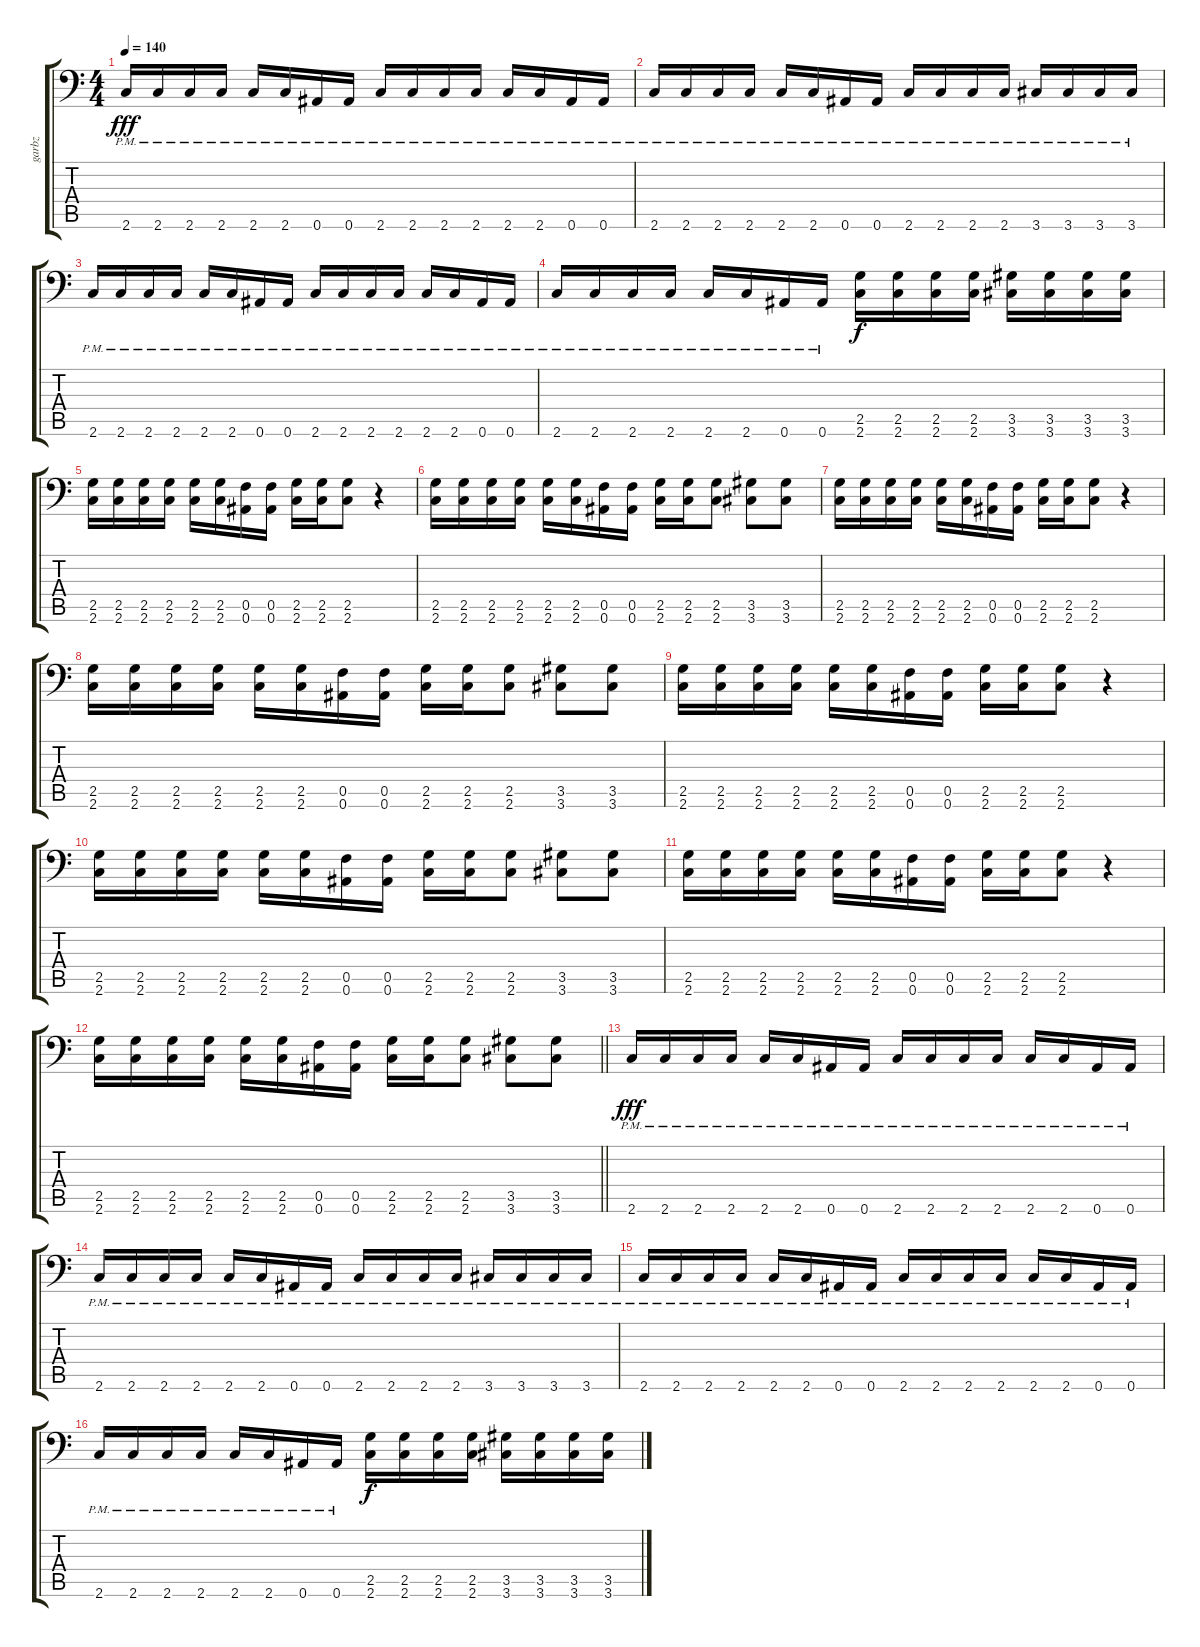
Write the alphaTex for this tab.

\track ("garbz" "garbz") {instrument distortionguitar}
\staff {score tabs}
\tuning (C4 G3 Eb3 Bb2 F2 Bb1) {hide}
\ts (4 4)
\tempo 140
\clef f4
\ks c
2.6{pm}.16{dy fff} 2.6{pm}.16 2.6{pm}.16 2.6{pm}.16 2.6{pm}.16 2.6{pm}.16 0.6{pm}.16 0.6{pm}.16 2.6{pm}.16 2.6{pm}.16 2.6{pm}.16 2.6{pm}.16 2.6{pm}.16 2.6{pm}.16 0.6{pm}.16 0.6{pm}.16 |
2.6{pm}.16 2.6{pm}.16 2.6{pm}.16 2.6{pm}.16 2.6{pm}.16 2.6{pm}.16 0.6{pm}.16 0.6{pm}.16 2.6{pm}.16 2.6{pm}.16 2.6{pm}.16 2.6{pm}.16 3.6{pm}.16 3.6{pm}.16 3.6{pm}.16 3.6{pm}.16 |
2.6{pm}.16 2.6{pm}.16 2.6{pm}.16 2.6{pm}.16 2.6{pm}.16 2.6{pm}.16 0.6{pm}.16 0.6{pm}.16 2.6{pm}.16 2.6{pm}.16 2.6{pm}.16 2.6{pm}.16 2.6{pm}.16 2.6{pm}.16 0.6{pm}.16 0.6{pm}.16 |
2.6{pm}.16 2.6{pm}.16 2.6{pm}.16 2.6{pm}.16 2.6{pm}.16 2.6{pm}.16 0.6{pm}.16 0.6{pm}.16 (2.5 2.6).16{dy f} (2.5 2.6).16 (2.5 2.6).16 (2.5 2.6).16 (3.5 3.6).16 (3.5 3.6).16 (3.5 3.6).16 (3.5 3.6).16 |
(2.5 2.6).16 (2.5 2.6).16 (2.5 2.6).16 (2.5 2.6).16 (2.5 2.6).16 (2.5 2.6).16 (0.5 0.6).16 (0.5 0.6).16 (2.5 2.6).16 (2.5 2.6).16 (2.5 2.6).8 r.4 |
(2.5 2.6).16 (2.5 2.6).16 (2.5 2.6).16 (2.5 2.6).16 (2.5 2.6).16 (2.5 2.6).16 (0.5 0.6).16 (0.5 0.6).16 (2.5 2.6).16 (2.5 2.6).16 (2.5 2.6).8 (3.5 3.6).8 (3.5 3.6).8 |
(2.5 2.6).16 (2.5 2.6).16 (2.5 2.6).16 (2.5 2.6).16 (2.5 2.6).16 (2.5 2.6).16 (0.5 0.6).16 (0.5 0.6).16 (2.5 2.6).16 (2.5 2.6).16 (2.5 2.6).8 r.4 |
(2.5 2.6).16 (2.5 2.6).16 (2.5 2.6).16 (2.5 2.6).16 (2.5 2.6).16 (2.5 2.6).16 (0.5 0.6).16 (0.5 0.6).16 (2.5 2.6).16 (2.5 2.6).16 (2.5 2.6).8 (3.5 3.6).8 (3.5 3.6).8 |
(2.5 2.6).16 (2.5 2.6).16 (2.5 2.6).16 (2.5 2.6).16 (2.5 2.6).16 (2.5 2.6).16 (0.5 0.6).16 (0.5 0.6).16 (2.5 2.6).16 (2.5 2.6).16 (2.5 2.6).8 r.4 |
(2.5 2.6).16 (2.5 2.6).16 (2.5 2.6).16 (2.5 2.6).16 (2.5 2.6).16 (2.5 2.6).16 (0.5 0.6).16 (0.5 0.6).16 (2.5 2.6).16 (2.5 2.6).16 (2.5 2.6).8 (3.5 3.6).8 (3.5 3.6).8 |
(2.5 2.6).16 (2.5 2.6).16 (2.5 2.6).16 (2.5 2.6).16 (2.5 2.6).16 (2.5 2.6).16 (0.5 0.6).16 (0.5 0.6).16 (2.5 2.6).16 (2.5 2.6).16 (2.5 2.6).8 r.4 |
\barLineRight lightlight
(2.5 2.6).16 (2.5 2.6).16 (2.5 2.6).16 (2.5 2.6).16 (2.5 2.6).16 (2.5 2.6).16 (0.5 0.6).16 (0.5 0.6).16 (2.5 2.6).16 (2.5 2.6).16 (2.5 2.6).8 (3.5 3.6).8 (3.5 3.6).8 |
2.6{pm}.16{dy fff} 2.6{pm}.16 2.6{pm}.16 2.6{pm}.16 2.6{pm}.16 2.6{pm}.16 0.6{pm}.16 0.6{pm}.16 2.6{pm}.16 2.6{pm}.16 2.6{pm}.16 2.6{pm}.16 2.6{pm}.16 2.6{pm}.16 0.6{pm}.16 0.6{pm}.16 |
2.6{pm}.16 2.6{pm}.16 2.6{pm}.16 2.6{pm}.16 2.6{pm}.16 2.6{pm}.16 0.6{pm}.16 0.6{pm}.16 2.6{pm}.16 2.6{pm}.16 2.6{pm}.16 2.6{pm}.16 3.6{pm}.16 3.6{pm}.16 3.6{pm}.16 3.6{pm}.16 |
2.6{pm}.16 2.6{pm}.16 2.6{pm}.16 2.6{pm}.16 2.6{pm}.16 2.6{pm}.16 0.6{pm}.16 0.6{pm}.16 2.6{pm}.16 2.6{pm}.16 2.6{pm}.16 2.6{pm}.16 2.6{pm}.16 2.6{pm}.16 0.6{pm}.16 0.6{pm}.16 |
2.6{pm}.16 2.6{pm}.16 2.6{pm}.16 2.6{pm}.16 2.6{pm}.16 2.6{pm}.16 0.6{pm}.16 0.6{pm}.16 (2.5 2.6).16{dy f} (2.5 2.6).16 (2.5 2.6).16 (2.5 2.6).16 (3.5 3.6).16 (3.5 3.6).16 (3.5 3.6).16 (3.5 3.6).16
